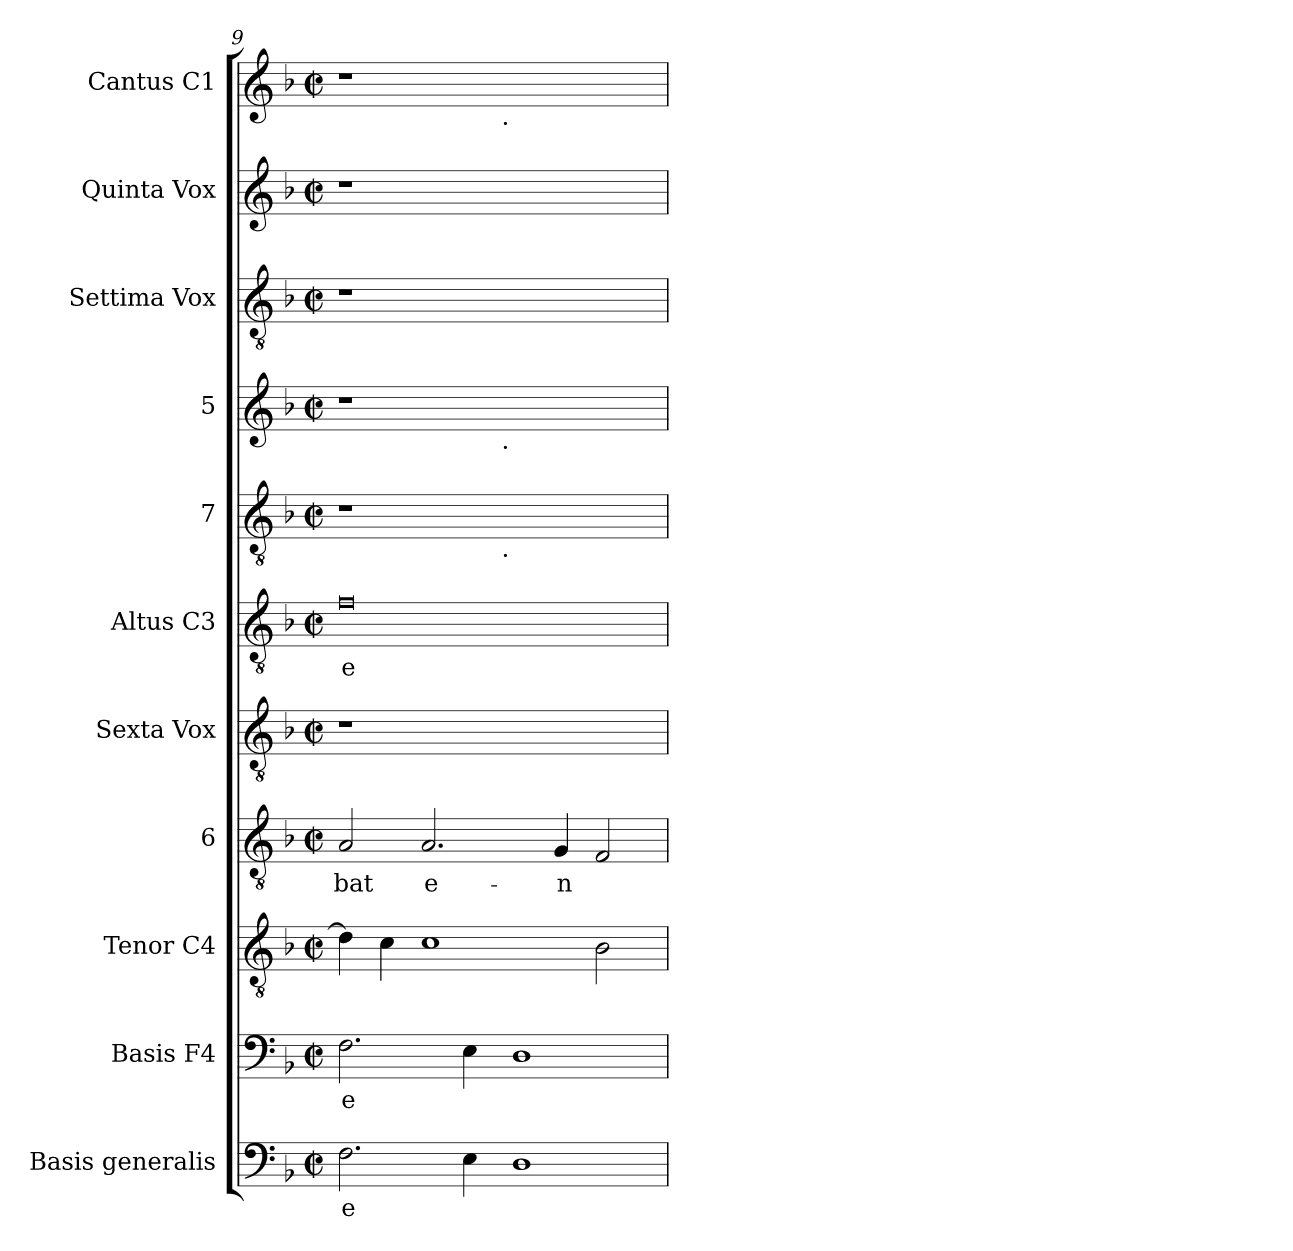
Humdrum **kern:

**kern	**text	**kern	**text	**kern	**text	**kern	**text	**kern	**kern	**text	**kern	**kern	**kern	**kern	**kern
*part11	*part11	*part10	*part10	*part9	*part9	*part8	*part8	*part7	*part6	*part6	*part5	*part4	*part3	*part2	*part1
*staff11	*staff11	*staff10	*staff10	*staff9	*staff9	*staff8	*staff8	*staff7	*staff6	*staff6	*staff5	*staff4	*staff3	*staff2	*staff1
*I"Basis  generalis	*	*I"Basis  F4	*	*I"Tenor  C4	*	*I"6	*	*I"Sexta  Vox	*I"Altus  C3	*	*I"7	*I"5	*I"Settima  Vox	*I"Quinta  Vox	*I"Cantus  C1
*	*	*I'B	*	*I'T	*	*	*	*	*I'A	*	*	*	*	*	*I'C
*clefF4	*	*clefF4	*	*clefGv2	*	*clefGv2	*	*clefGv2	*clefGv2	*	*clefGv2	*clefG2	*clefGv2	*clefG2	*clefG2
*k[b-]	*	*k[b-]	*	*k[b-]	*	*k[b-]	*	*k[b-]	*k[b-]	*	*k[b-]	*k[b-]	*k[b-]	*k[b-]	*k[b-]
*F:	*	*F:	*	*F:	*	*F:	*	*F:	*F:	*	*F:	*F:	*F:	*F:	*F:
*M2/2	*	*M2/2	*	*M2/2	*	*M2/2	*	*M2/2	*M2/2	*	*M2/2	*M2/2	*M2/2	*M2/2	*M2/2
*met(c|)	*	*met(c|)	*	*met(c|)	*	*met(c|)	*	*met(c|)	*met(c|)	*	*met(c|)	*met(c|)	*met(c|)	*met(c|)	*met(c|)
=9	=9	=9	=9	=9	=9	=9	=9	=9	=9	=9	=9	=9	=9	=9	=9
!	!LO:LY:a:cj	!	!LO:LY:b:cj	!	!LO:LY:b:cj	!	!LO:LY:b:cj	!	!	!LO:LY:b:cj	!	!	!	!	!
*	*	*	*	*	*	*	*	*	*	*	*^	*^	*	*	*^
2.F\	e-	2.F\	e-	4d\]	--	2A/	-bat	1r	0f	e-	1r	2ryy	1r	2ryy	1r	1r	1r	2ryy
!	!	!	!	!	!LO:LY:b:cj	!	!	!	!	!	!	!	!	!	!	!	!	!
.	.	.	.	4c\	--	.	.	.	.	.	.	.	.	.	.	.	.	.
!	!	!	!	!	!LO:LY:b:cj	!	!LO:LY:b:cj	!	!	!	!	!	!	!	!	!	!	!
.	.	.	.	1c	--	2.A/	e-	.	.	.	.	4...ryy	.	4...ryy	.	.	.	4...ryy
!	!LO:LY:a:cj	!	!LO:LY:b:cj	!	!	!	!	!	!	!	!	!	!	!	!	!	!	!
4E\	--	4E\	--	.	.	.	.	.	.	.	.	.	.	.	.	.	.	.
!	!	!	!	!	!	!	!	!	!	!	!	!	!	!	!	!	!	!LO:TX:b:t=.
!	!	!	!	!	!	!	!	!	!	!	!	!	!	!LO:TX:b:t=.	!	!	!	!
!	!	!	!	!	!	!	!	!	!	!	!	!LO:TX:b:t=.	!	!	!	!	!	!
.	.	.	.	.	.	.	.	.	.	.	.	1ryy	.	1ryy	.	.	.	1ryy
!	!LO:LY:a:cj	!	!LO:LY:b:cj	!	!	!	!	!	!	!	!	!	!	!	!	!	!	!
1D	--	1D	--	.	.	.	.	1ryy	.	.	1ryy	.	1ryy	.	1ryy	1ryy	1ryy	.
!	!	!	!	!	!	!	!LO:LY:b:cj	!	!	!	!	!	!	!	!	!	!	!
.	.	.	.	.	.	4G/	-n	.	.	.	.	.	.	.	.	.	.	.
!	!	!	!	!	!LO:LY:b:cj	!	!LO:LY:b:cj	!	!	!	!	!	!	!	!	!	!	!
.	.	.	.	2B-\	--	2F/	.	.	.	.	.	.	.	.	.	.	.	.
.	.	.	.	.	.	.	.	.	.	.	.	32ryy	.	32ryy	.	.	.	32ryy
*	*	*	*	*	*	*	*	*	*	*	*v	*v	*	*	*	*	*v	*v
*	*	*	*	*	*	*	*	*	*	*	*	*v	*v	*	*	*
=	=	=	=	=	=	=	=	=	=	=	=	=	=	=	=
*-	*-	*-	*-	*-	*-	*-	*-	*-	*-	*-	*-	*-	*-	*-	*-
